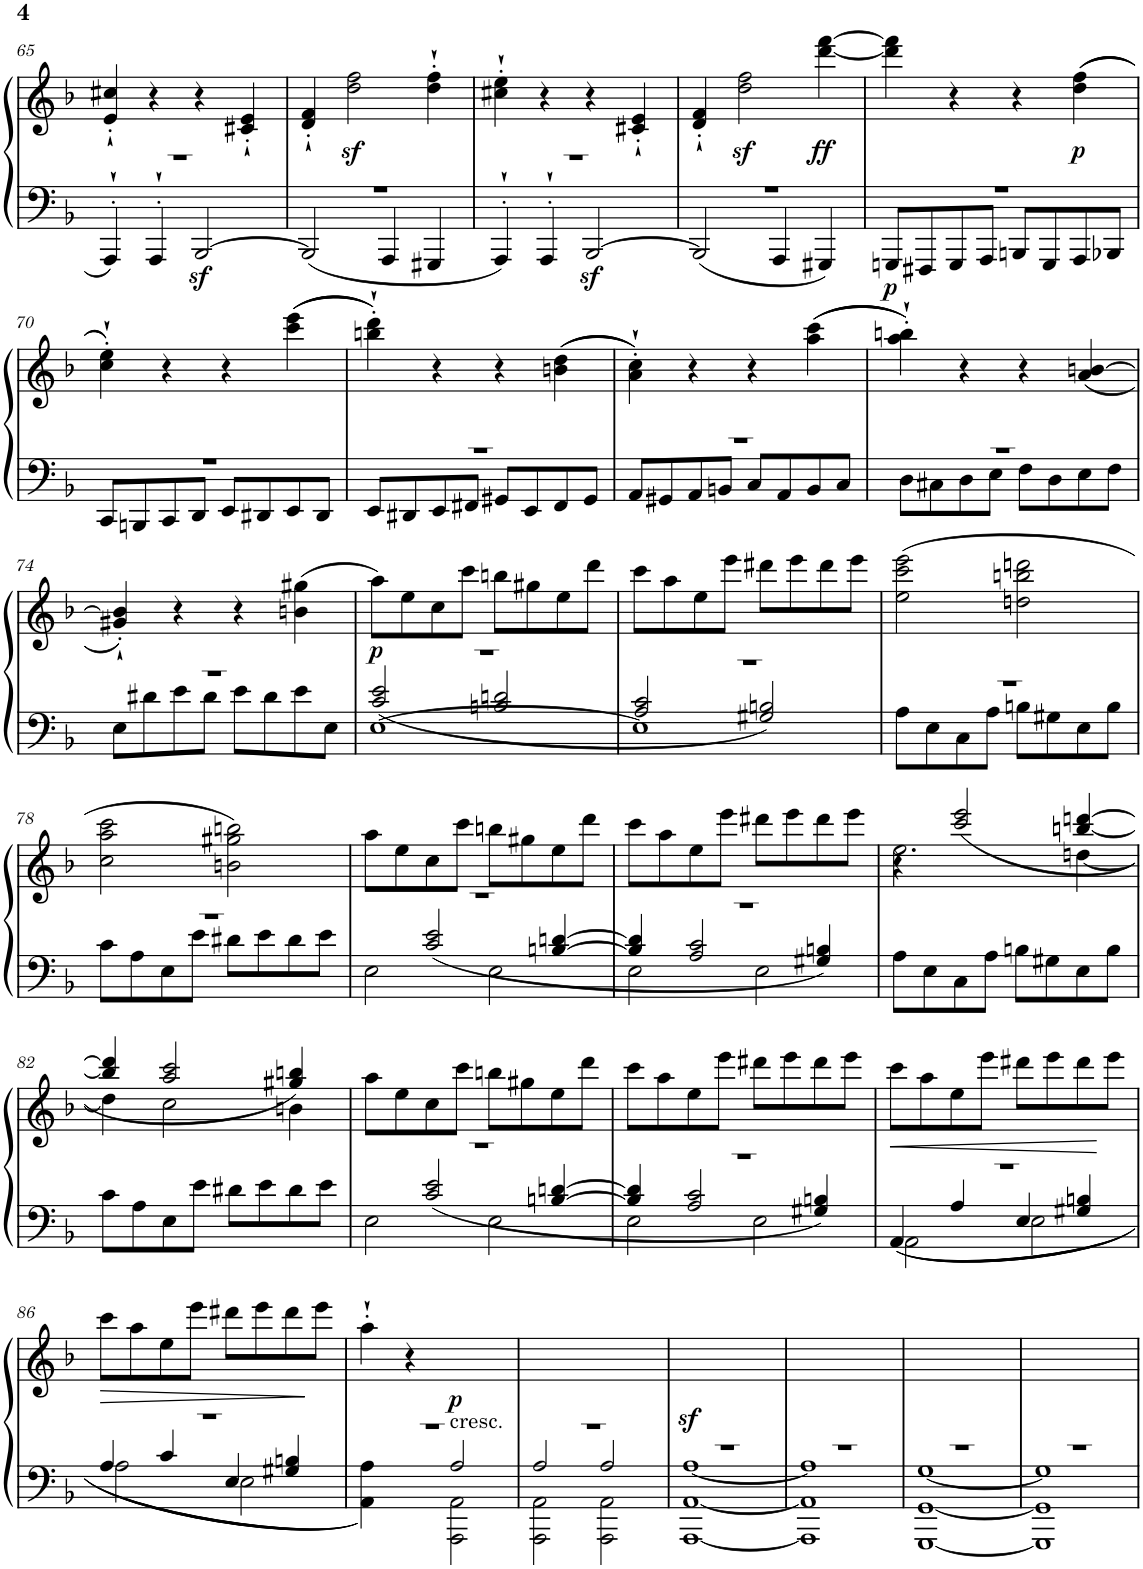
**kern	**kern	**dynam
*part1	*part1	*part1
*staff2	*staff1	*staff1/2
*I"Piano	*	*
*I'Pno	*	*
!!LO:PB:g=z
*clefF4	*clefG2	*
*k[b-]	*k[b-]	*
*F:	*F:	*
*M2/2	*M2/2	*
*met(c|)	*met(c|)	*
=65	=65	=65
*^	*	*
1r	4AAA'`/	4e/'` 4cc#X/'`	.
.	4AAA'`/	4r	.
!	!	!	!LO:DY:b=2
.	[2BBB-/	4r	sf
.	.	4c#X/'` 4e/'`	.
=66	=66	=66	=66
1r	2BBB-/]	4d/'` 4f/'`	.
.	.	2dd\z< 2ff\z<	.
.	4AAA/	.	.
.	4GGG#X/	4dd\'` 4ff\'`	.
=67	=67	=67	=67
1r	4AAA'`/	4cc#X\'` 4ee\'`	.
.	4AAA'`/	4r	.
!	!	!	!LO:DY:b=2
.	[2BBB-/	4r	sf
.	.	4c#X/'` 4e/'`	.
=68	=68	=68	=68
1r	2BBB-/]	4d/'` 4f/'`	.
.	.	2dd\z< 2ff\z<	.
.	4AAA/	.	.
!	!	!	!LO:DY:b
.	4GGG#X/	[4ddd\ [4fff\	ff
=69	=69	=69	=69
!	!	!	!LO:DY:b=2
1r	8GGGn/L	4ddd\] 4fff\]	p
.	8FFF#X/	.	.
.	8GGG/	4r	.
.	8AAA/J	.	.
.	8BBBn/L	4r	.
.	8GGG/	.	.
!	!	!	!LO:DY:b
.	8AAA/	((4dd\ 4ff\	p
.	8BBB-X/J	.	.
!!LO:LB:g=z
=70	=70	=70	=70
1r	8CC/L	4cc\'` 4ee\'`))	.
.	8BBBn/	.	.
.	8CC/	4r	.
.	8DD/J	.	.
.	8EE/L	4r	.
.	8DD#X/	.	.
.	8EE/	((4ccc\ 4eee\	.
.	8DD#/J	.	.
=71	=71	=71	=71
1r	8EE/L	4bbn\'` 4ddd\'`))	.
.	8DD#X/	.	.
.	8EE/	4r	.
.	8FF#X/J	.	.
.	8GG#X/L	4r	.
.	8EE/	.	.
.	8FF#/	((4bn\ 4dd\	.
.	8GG#/J	.	.
=72	=72	=72	=72
1r	8AA/L	4a\'` 4cc\'`))	.
.	8GG#X/	.	.
.	8AA/	4r	.
.	8BBn/J	.	.
.	8C/L	4r	.
.	8AA/	.	.
.	8BB/	((4aa\ 4ccc\	.
.	8C/J	.	.
=73	=73	=73	=73
1r	8D\L	4aa\'` 4bbn\'`))	.
.	8C#X\	.	.
.	8D\	4r	.
.	8E\J	.	.
.	8F\L	4r	.
.	8D\	.	.
.	8E\	(4a/ [4bn/	.
.	8F\J	.	.
!!LO:LB:g=z
=74	=74	=74	=74
1r	8E\L	4g#X/'` 4b/]'`)	.
.	8d#X\	.	.
.	8e\	4r	.
.	8d#\J	.	.
.	8e\L	4r	.
.	8d#\	.	.
.	8e\	(4bn\ 4gg#X\	.
.	8E\J	.	.
=75	=75	=75	=75
*	*^	*	*
!	!	!	!	!LO:DY:b
1r	2c/ 2e/	[1E	8aa\L)	p
.	.	.	8ee\	.
.	.	.	8cc\	.
.	.	.	8ccc\J	.
.	2Bn/ 2dn/	.	8bbn\L	.
.	.	.	8gg#X\	.
.	.	.	8ee\	.
.	.	.	8ddd\J	.
=76	=76	=76	=76	=76
1r	2A/ 2c/	1E]	8ccc\L	.
.	.	.	8aa\	.
.	.	.	8ee\	.
.	.	.	8eee\J	.
.	2G#X/ 2Bn/	.	8ddd#X\L	.
.	.	.	8eee\	.
.	.	.	8ddd#\	.
.	.	.	8eee\J	.
*	*v	*v	*	*
=77	=77	=77	=77
1r	8A\L	(2ee\ 2ccc\ 2eee\	.
.	8E\	.	.
.	8C\	.	.
.	8A\J	.	.
.	8Bn\L	2ddn\ 2bbn\ 2dddn\	.
.	8G#X\	.	.
.	8E\	.	.
.	8B\J	.	.
!!LO:LB:g=z
=78	=78	=78	=78
1r	8c\L	2cc\ 2aa\ 2ccc\	.
.	8A\	.	.
.	8E\	.	.
.	8e\J	.	.
.	8d#X\L	2bn\ 2gg#X\ 2bbn\)	.
.	8e\	.	.
.	8d#\	.	.
.	8e\J	.	.
=79	=79	=79	=79
*	*^	*	*
1r	4ryy	2E\	8aa\L	.
.	.	.	8ee\	.
.	2c/ 2e/	.	8cc\	.
.	.	.	8ccc\J	.
.	.	2E\	8bbn\L	.
.	.	.	8gg#X\	.
.	[4Bn/ [4dn/	.	8ee\	.
.	.	.	8ddd\J	.
=80	=80	=80	=80	=80
1r	4B/] 4d/]	2E\	8ccc\L	.
.	.	.	8aa\	.
.	2A/ 2c/	.	8ee\	.
.	.	.	8eee\J	.
.	.	2E\	8ddd#X\L	.
.	.	.	8eee\	.
.	4G#X/ 4Bn/	.	8ddd#\	.
.	.	.	8eee\J	.
*v	*v	*v	*	*
=81	=81	=81
*	*^	*
8A\L	4r	2.ee\	.
8E\	.	.	.
8C\	(2ccc/ 2eee/	.	.
8A\J	.	.	.
8Bn\L	.	.	.
8G#X\	.	.	.
8E\	[4bbn/ [4dddn/	[4ddn\	.
8B\J	.	.	.
!!LO:LB:g=z	!!
=82	=82	=82	=82
8c\L	4bb/] 4ddd/]	4dd\]	.
8A\	.	.	.
8E\	2aa/ 2ccc/	2cc\	.
8e\J	.	.	.
8d#X\L	.	.	.
8e\	.	.	.
8d#\	4gg#X/ 4bbn/)	4bn\	.
8e\J	.	.	.
*	*v	*v	*
=83	=83	=83
*^	*	*
*	*^	*	*
1r	4ryy	2E\	8aa\L	.
.	.	.	8ee\	.
.	2c/ 2e/	.	8cc\	.
.	.	.	8ccc\J	.
.	.	2E\	8bbn\L	.
.	.	.	8gg#X\	.
.	[4Bn/ [4dn/	.	8ee\	.
.	.	.	8ddd\J	.
=84	=84	=84	=84	=84
1r	4B/] 4d/]	2E\	8ccc\L	.
.	.	.	8aa\	.
.	2A/ 2c/	.	8ee\	.
.	.	.	8eee\J	.
.	.	2E\	8ddd#X\L	.
.	.	.	8eee\	.
.	4G#X/ 4Bn/	.	8ddd#\	.
.	.	.	8eee\J	.
=85	=85	=85	=85	=85
!	!	!	!	!LO:HP:b
1r	4AA/	2AA\	8ccc\L	<
.	.	.	8aa\	.
.	4A/	.	8ee\	.
.	.	.	8eee\J	.
.	4E/	2E\	8ddd#X\L	.
.	.	.	8eee\	.
.	4G#X/ 4Bn/	.	8ddd#\	.
.	.	.	8eee\J	[
!!LO:LB:g=z
=86	=86	=86	=86	=86
!	!	!	!	!LO:HP:b
1r	4A/	2A\	8ccc\L	>
.	.	.	8aa\	.
.	4c/	.	8ee\	.
.	.	.	8eee\J	.
.	4E/	2E\	8ddd#X\L	.
.	.	.	8eee\	.
.	4G#X/ 4Bn/	.	8ddd#\	.
.	.	.	8eee\J	]
=87	=87	=87	=87	=87
2ryy	1r	4AA\ 4A\	4aa'`\	.
.	.	4ryy	4r	.
!	!	!	!LO:TX:b:t=cresc.	!
!	!	!	!	!LO:DY:b
2A/	.	2AAA\ 2AA\	2ryy	p
=88	=88	=88	=88	=88
2A/	1r	2AAA\ 2AA\	1ryy	.
2A/	.	2AAA\ 2AA\	.	.
=89	=89	=89	=89	=89
!	!	!	!	!LO:DY:a=2
[1A	1r	[1AAA [1AA	1ryy	sf
=90	=90	=90	=90	=90
1A]	1r	1AAA] 1AA]	1ryy	.
=91	=91	=91	=91	=91
[1G	1r	[1GGG [1GG	1ryy	.
=92	=92	=92	=92	=92
1G]	1r	1GGG] 1GG]	1ryy	.
*v	*v	*v	*	*
=	=	=
*-	*-	*-
